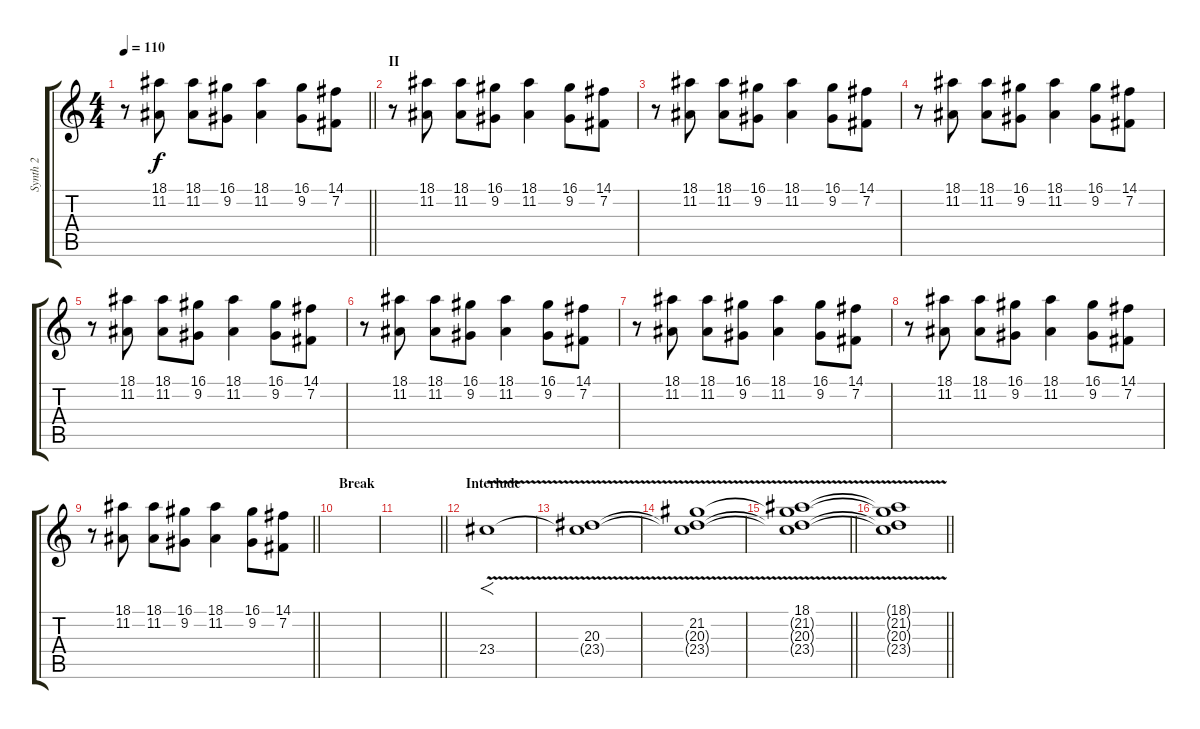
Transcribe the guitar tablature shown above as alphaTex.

\track ("Synth 2" "Synth 2") {instrument lead1square}
\staff {score tabs}
\tuning (E4 B3 G3 D3 A2 E2) {hide}
\ts (4 4)
\tempo 110
\clef g2
\barLineRight lightlight
\ks c
r.8{dy f} (18.1 11.2).8 (18.1 11.2).8 (16.1 9.2).8 (18.1 11.2).4 (16.1 9.2).8 (14.1 7.2).8 |
\section ("" "II")
r.8 (18.1 11.2).8 (18.1 11.2).8 (16.1 9.2).8 (18.1 11.2).4 (16.1 9.2).8 (14.1 7.2).8 |
r.8 (18.1 11.2).8 (18.1 11.2).8 (16.1 9.2).8 (18.1 11.2).4 (16.1 9.2).8 (14.1 7.2).8 |
r.8 (18.1 11.2).8 (18.1 11.2).8 (16.1 9.2).8 (18.1 11.2).4 (16.1 9.2).8 (14.1 7.2).8 |
r.8 (18.1 11.2).8 (18.1 11.2).8 (16.1 9.2).8 (18.1 11.2).4 (16.1 9.2).8 (14.1 7.2).8 |
r.8 (18.1 11.2).8 (18.1 11.2).8 (16.1 9.2).8 (18.1 11.2).4 (16.1 9.2).8 (14.1 7.2).8 |
r.8 (18.1 11.2).8 (18.1 11.2).8 (16.1 9.2).8 (18.1 11.2).4 (16.1 9.2).8 (14.1 7.2).8 |
r.8 (18.1 11.2).8 (18.1 11.2).8 (16.1 9.2).8 (18.1 11.2).4 (16.1 9.2).8 (14.1 7.2).8 |
\barLineRight lightlight
r.8 (18.1 11.2).8 (18.1 11.2).8 (16.1 9.2).8 (18.1 11.2).4 (16.1 9.2).8 (14.1 7.2).8 |
\section ("" "Break")
|
\barLineRight lightlight
|
\section ("" "Interlude")
23.4{v}.1{f volume 16} |
(20.3{v} 23.4{t}).1 |
(21.2{v} 20.3{t} 23.4{t}).1 |
\barLineRight lightlight
(18.1{v} 21.2{t} 20.3{t} 23.4{t}).1 |
\barLineRight lightlight
(18.1{t} 21.2{t} 20.3{t} 23.4{t}).1
